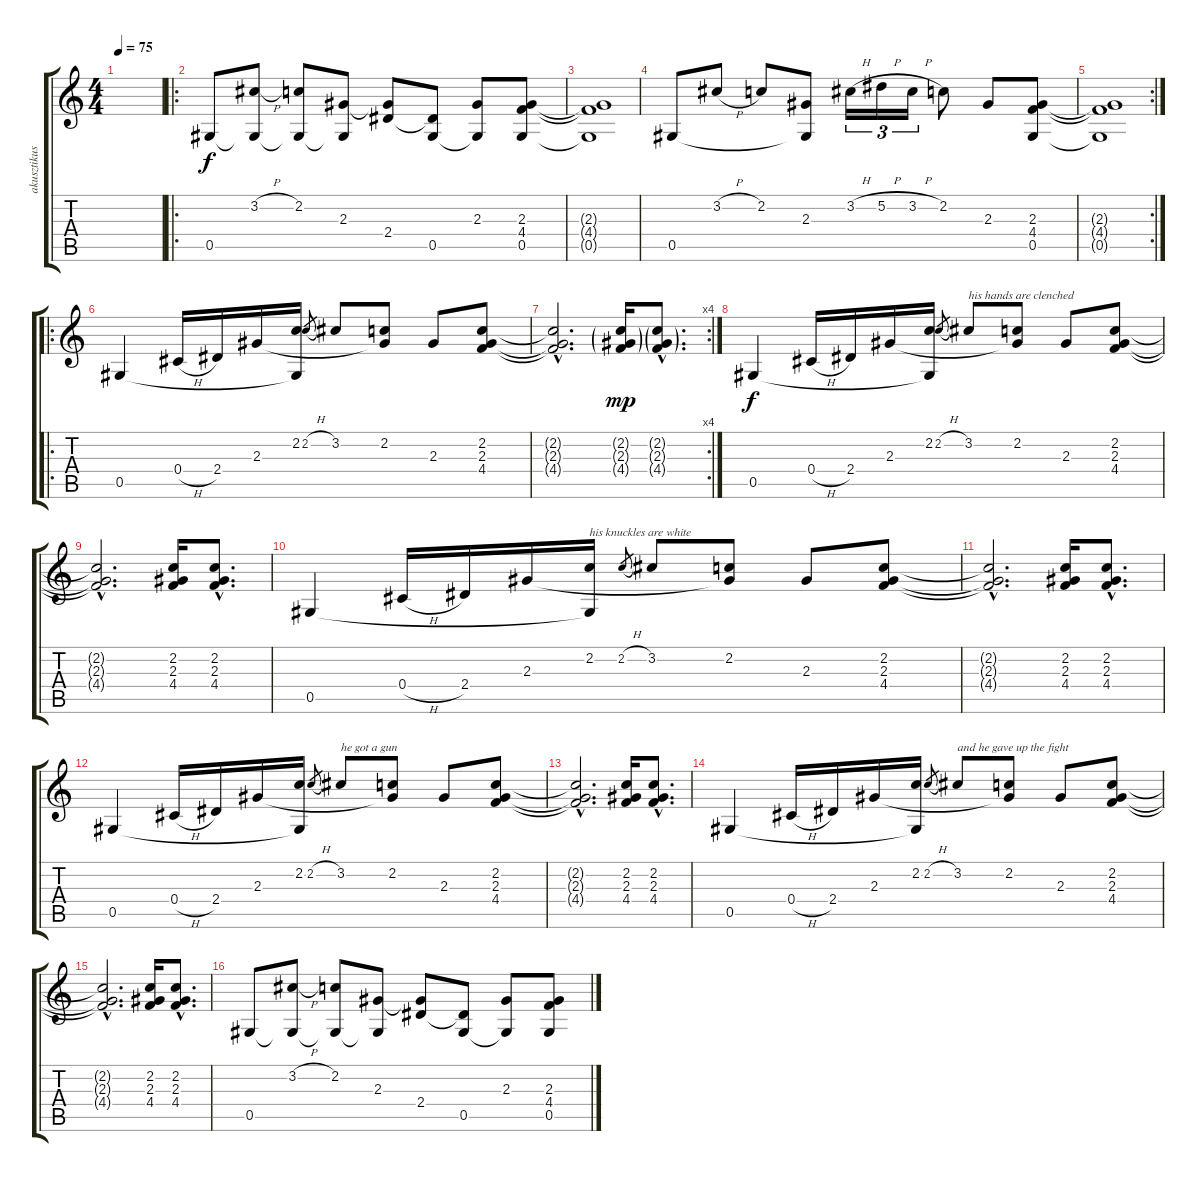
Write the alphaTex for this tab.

\track ("akusztikus" "akusztikus") {instrument acousticguitarsteel}
\staff {score tabs}
\tuning (Eb4 Bb3 Gb3 Db3 Ab2 Eb2) {hide}
\ts (4 4)
\tempo 75
\clef g2
\ks c
|
\ro
0.5.8 (3.2{h} 0.5{t}).8 (2.2 0.5{t}).8 (2.3 0.5{t}).8 (2.3{t} 2.4).8 (2.4{t} 0.5).8 (2.3 0.5{t}).8 (2.3 4.4 0.5).8 |
(2.3{t} 4.4{t} 0.5{t}).1 |
0.5.8 3.2{h}.8 2.2.8 (2.3 0.5{t}).8 3.2{h}.16{tu (3 2)} 5.2{h}.16{tu (3 2)} 3.2{h}.16{tu (3 2)} 2.2.8 2.3.8 (2.3 4.4 0.5).8 |
\rc 2
(2.3{t} 4.4{t} 0.5{t}).1 |
\ro
0.5.4 0.4{h}.16 2.4.16 2.3.16 (2.2 0.5{t}).16 2.2{h}.8{gr} 3.2.8 (2.2 2.3{t}).8 2.3.8 (2.2 2.3 4.4).8 |
\rc 4
(2.2{hac t} 2.3{hac t} 4.4{hac t}).2{d} (2.2{g} 2.3{g} 4.4{g}).16{dy mp} (2.2{g hac} 2.3{g hac} 4.4{g hac}).8{d} |
0.5.4{dy f} 0.4{h}.16 2.4.16 2.3.16 (2.2 0.5{t}).16 2.2{h}.8{gr} 3.2.8{txt "his hands are clenched"} (2.2 2.3{t}).8 2.3.8 (2.2 2.3 4.4).8 |
(2.2{hac t} 2.3{hac t} 4.4{hac t}).2{d} (2.2 2.3 4.4).16 (2.2{hac} 2.3{hac} 4.4{hac}).8{d} |
0.5.4 0.4{h}.16 2.4.16 2.3.16 (2.2 0.5{t}).16{txt "his knuckles are white"} 2.2{h}.8{gr} 3.2.8 (2.2 2.3{t}).8 2.3.8 (2.2 2.3 4.4).8 |
(2.2{hac t} 2.3{hac t} 4.4{hac t}).2{d} (2.2 2.3 4.4).16 (2.2{hac} 2.3{hac} 4.4{hac}).8{d} |
0.5.4 0.4{h}.16 2.4.16 2.3.16 (2.2 0.5{t}).16 2.2{h}.8{gr} 3.2.8{txt "he got a gun"} (2.2 2.3{t}).8 2.3.8 (2.2 2.3 4.4).8 |
(2.2{hac t} 2.3{hac t} 4.4{hac t}).2{d} (2.2 2.3 4.4).16 (2.2{hac} 2.3{hac} 4.4{hac}).8{d} |
0.5.4 0.4{h}.16 2.4.16 2.3.16 (2.2 0.5{t}).16 2.2{h}.8{gr} 3.2.8{txt "and he gave up the fight"} (2.2 2.3{t}).8 2.3.8 (2.2 2.3 4.4).8 |
(2.2{hac t} 2.3{hac t} 4.4{hac t}).2{d} (2.2 2.3 4.4).16 (2.2{hac} 2.3{hac} 4.4{hac}).8{d} |
0.5.8 (3.2{h} 0.5{t}).8 (2.2 0.5{t}).8 (2.3 0.5{t}).8 (2.3{t} 2.4).8 (2.4{t} 0.5).8 (2.3 0.5{t}).8 (2.3 4.4 0.5).8
